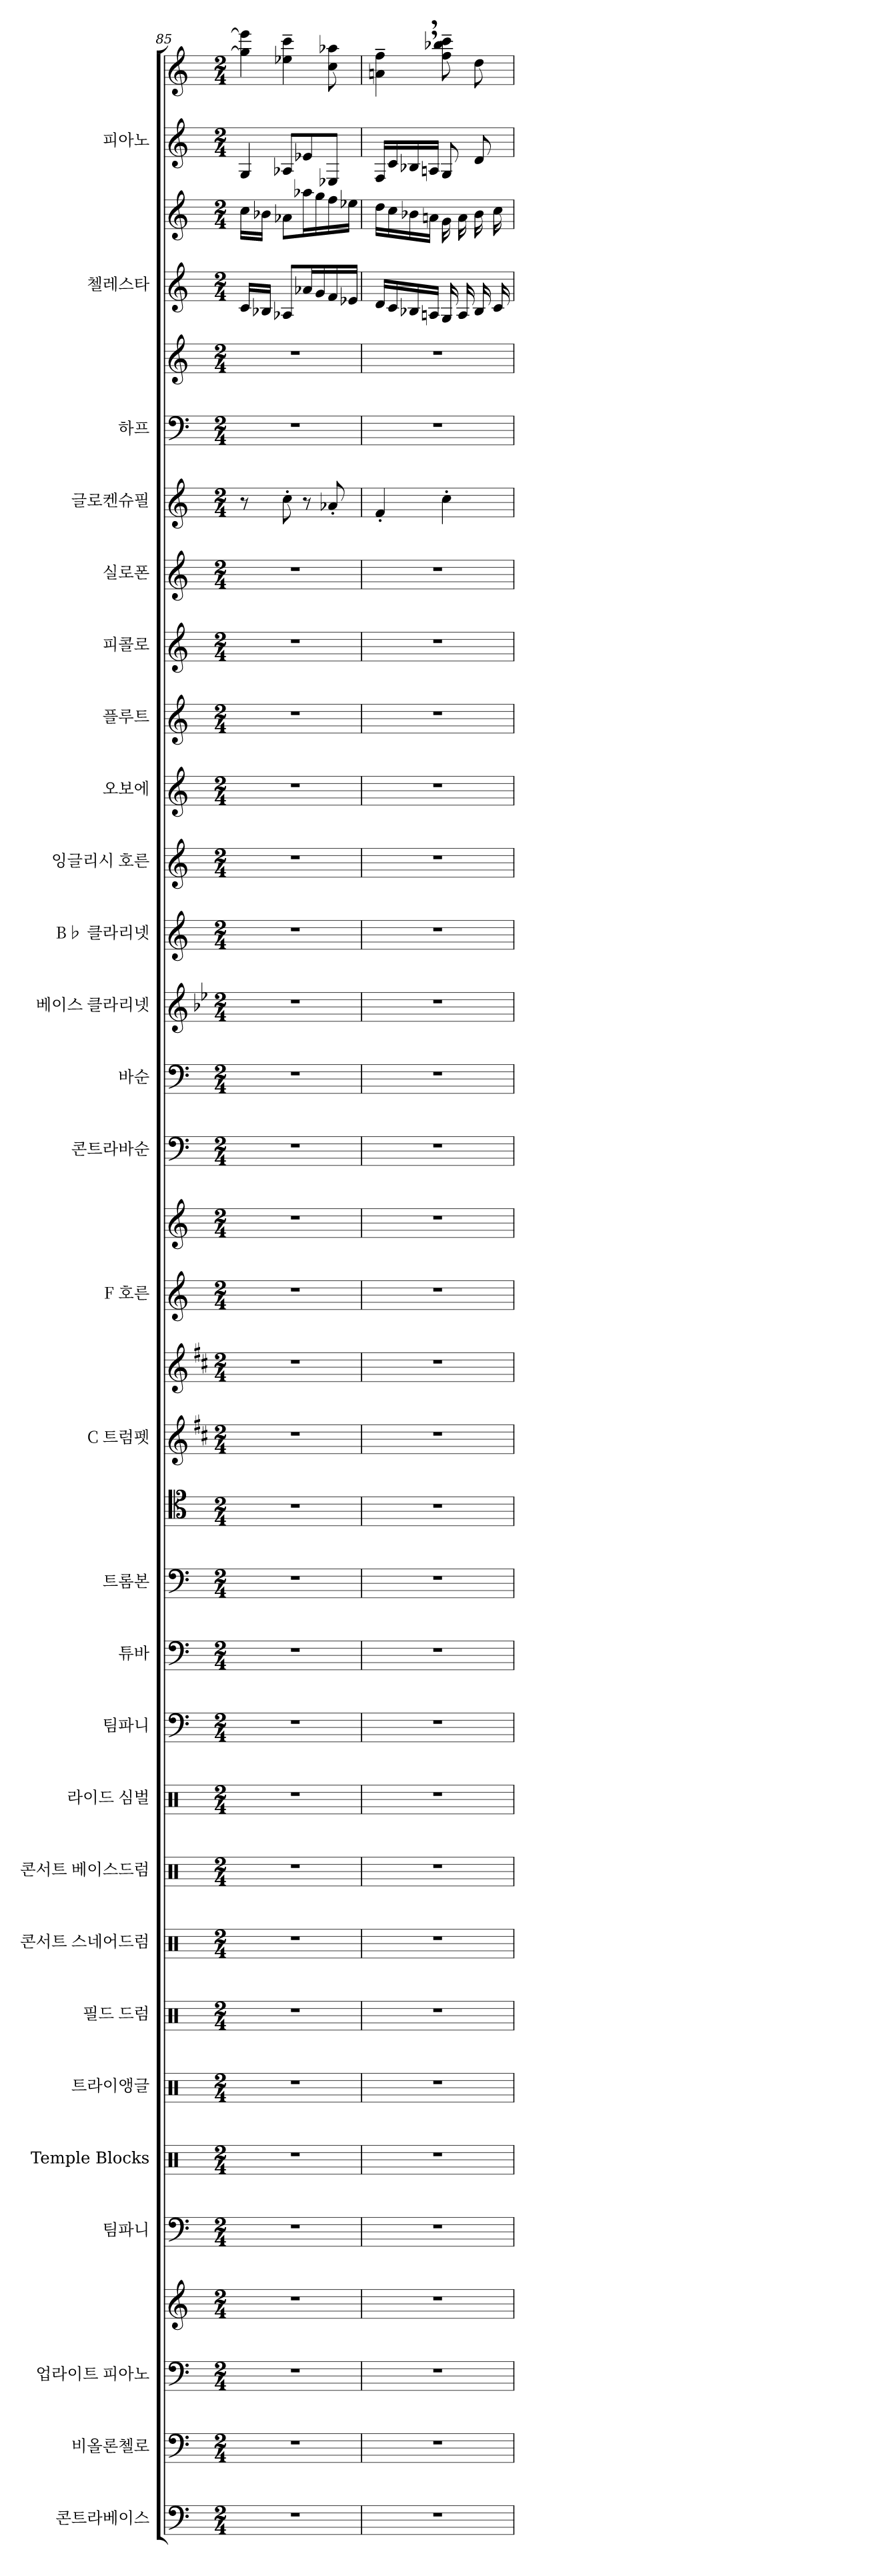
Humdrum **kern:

**kern	**kern	**kern	**kern	**kern	**kern	**kern	**kern	**kern	**kern	**kern	**kern	**kern	**kern	**kern	**kern	**kern	**kern	**kern	**kern	**kern	**kern	**kern	**kern	**kern	**kern	**kern	**kern	**kern	**kern	**kern	**kern	**kern	**kern	**kern
*part28	*part27	*part26	*part26	*part25	*part24	*part23	*part22	*part21	*part20	*part19	*part18	*part17	*part16	*part16	*part15	*part15	*part14	*part14	*part13	*part12	*part11	*part10	*part9	*part8	*part7	*part6	*part5	*part4	*part3	*part3	*part2	*part2	*part1	*part1
*staff35	*staff34	*staff33	*staff32	*staff31	*staff30	*staff29	*staff28	*staff27	*staff26	*staff25	*staff24	*staff23	*staff22	*staff21	*staff20	*staff19	*staff18	*staff17	*staff16	*staff15	*staff14	*staff13	*staff12	*staff11	*staff10	*staff9	*staff8	*staff7	*staff6	*staff5	*staff4	*staff3	*staff2	*staff1
*I"콘트라베이스	*I"비올론첼로	*I"업라이트 피아노	*	*I"팀파니	*I"Temple Blocks	*I"트라이앵글	*I"필드 드럼	*I"콘서트 스네어드럼	*I"콘서트 베이스드럼	*I"라이드 심벌	*I"팀파니	*I"튜바	*I"트롬본	*	*I"C 트럼펫	*	*I"F 호른	*	*I"콘트라바순	*I"바순	*I"베이스 클라리넷	*I"B♭ 클라리넷	*I"잉글리시 호른	*I"오보에	*I"플루트	*I"피콜로	*I"실로폰	*I"글로켄슈필	*I"하프	*	*I"첼레스타	*	*I"피아노	*
*	*	*	*	*	*I'Tmp. Bl.	*	*	*	*	*	*	*	*	*	*	*	*	*	*	*	*	*	*	*	*	*	*	*	*	*	*	*	*	*
*clefF4	*clefF4	*clefF4	*clefG2	*clefF4	*clefX	*clefX	*clefX	*clefX	*clefX	*clefX	*clefF4	*clefF4	*clefF4	*clefC4	*clefG2	*clefG2	*clefG2	*clefG2	*clefF4	*clefF4	*clefG2	*clefG2	*clefG2	*clefG2	*clefG2	*clefG2	*clefG2	*clefG2	*clefF4	*clefG2	*clefG2	*clefG2	*clefG2	*clefG2
*ITrd7c12	*	*	*	*	*	*	*	*	*	*	*	*	*	*	*ITrd1c2	*ITrd1c2	*ITrd4c7	*ITrd4c7	*ITrd7c12	*	*ITrd8c14	*ITrd1c2	*ITrd4c7	*	*	*ITrd-7c-12	*ITrd-7c-12	*ITrd-14c-24	*	*	*ITrd-7c-12	*ITrd-7c-12	*	*
*k[]	*k[]	*k[]	*k[]	*k[]	*k[]	*k[]	*k[]	*k[]	*k[]	*k[]	*k[]	*k[]	*k[]	*k[]	*k[]	*k[]	*k[b-]	*k[b-]	*k[]	*k[]	*k[b-e-]	*k[b-e-]	*k[b-]	*k[]	*k[]	*k[]	*k[]	*k[]	*k[]	*k[]	*k[]	*k[]	*k[]	*k[]
*M2/4	*M2/4	*M2/4	*M2/4	*M2/4	*M2/4	*M2/4	*M2/4	*M2/4	*M2/4	*M2/4	*M2/4	*M2/4	*M2/4	*M2/4	*M2/4	*M2/4	*M2/4	*M2/4	*M2/4	*M2/4	*M2/4	*M2/4	*M2/4	*M2/4	*M2/4	*M2/4	*M2/4	*M2/4	*M2/4	*M2/4	*M2/4	*M2/4	*M2/4	*M2/4
=85	=85	=85	=85	=85	=85	=85	=85	=85	=85	=85	=85	=85	=85	=85	=85	=85	=85	=85	=85	=85	=85	=85	=85	=85	=85	=85	=85	=85	=85	=85	=85	=85	=85	=85
2r	2r	2r	2r	2r	2r	2r	2r	2r	2r	2r	2r	2r	2r	2r	2r	2r	2r	2r	2r	2r	2r	2r	2r	2r	2r	2r	2r	8r	2r	2r	16cc/	16ccc\	8G/J	8gg\] 8eee-\]J
.	.	.	.	.	.	.	.	.	.	.	.	.	.	.	.	.	.	.	.	.	.	.	.	.	.	.	.	.	.	.	16b-X/JJ	16bb-X\JJ	.	.
.	.	.	.	.	.	.	.	.	.	.	.	.	.	.	.	.	.	.	.	.	.	.	.	.	.	.	.	8cccc'\	.	.	8a-X/L	8aa-X\L	8A-X/L	4ee-X\~ 4ccc\~
.	.	.	.	.	.	.	.	.	.	.	.	.	.	.	.	.	.	.	.	.	.	.	.	.	.	.	.	8r	.	.	16aa-X/L	16aaa-X\L	8e-X/	.
.	.	.	.	.	.	.	.	.	.	.	.	.	.	.	.	.	.	.	.	.	.	.	.	.	.	.	.	.	.	.	16gg/	16ggg\	.	.
.	.	.	.	.	.	.	.	.	.	.	.	.	.	.	.	.	.	.	.	.	.	.	.	.	.	.	.	8aaa-X'/	.	.	16ff/	16fff\	8E-X/J	8cc\ 8aa-X\
.	.	.	.	.	.	.	.	.	.	.	.	.	.	.	.	.	.	.	.	.	.	.	.	.	.	.	.	.	.	.	16ee-X/JJ	16eee-X\JJ	.	.
!!LO:LB:g=z
=86	=86	=86	=86	=86	=86	=86	=86	=86	=86	=86	=86	=86	=86	=86	=86	=86	=86	=86	=86	=86	=86	=86	=86	=86	=86	=86	=86	=86	=86	=86	=86	=86	=86	=86
2r	2r	2r	2r	2r	2r	2r	2r	2r	2r	2r	2r	2r	2r	2r	2r	2r	2r	2r	2r	2r	2r	2r	2r	2r	2r	2r	2r	4fff'/	2r	2r	16dd/LL	16ddd\LL	16F/LL	4an\~, 4ff\~,
.	.	.	.	.	.	.	.	.	.	.	.	.	.	.	.	.	.	.	.	.	.	.	.	.	.	.	.	.	.	.	16cc/	16ccc\	16c/	.
.	.	.	.	.	.	.	.	.	.	.	.	.	.	.	.	.	.	.	.	.	.	.	.	.	.	.	.	.	.	.	16b-X/	16bb-X\	16B-X/	.
.	.	.	.	.	.	.	.	.	.	.	.	.	.	.	.	.	.	.	.	.	.	.	.	.	.	.	.	.	.	.	16an/JJ	16aan\JJ	16An/JJ	.
.	.	.	.	.	.	.	.	.	.	.	.	.	.	.	.	.	.	.	.	.	.	.	.	.	.	.	.	4cccc'\	.	.	16g/LL	16gg\LL	8G/L	8ff\~ 8bb-X\~ 8ccc\~L
.	.	.	.	.	.	.	.	.	.	.	.	.	.	.	.	.	.	.	.	.	.	.	.	.	.	.	.	.	.	.	16a/	16aa\	.	.
.	.	.	.	.	.	.	.	.	.	.	.	.	.	.	.	.	.	.	.	.	.	.	.	.	.	.	.	.	.	.	16b-/	16bb-\	8d/	8dd\
.	.	.	.	.	.	.	.	.	.	.	.	.	.	.	.	.	.	.	.	.	.	.	.	.	.	.	.	.	.	.	16cc/	16ccc\	.	.
=	=	=	=	=	=	=	=	=	=	=	=	=	=	=	=	=	=	=	=	=	=	=	=	=	=	=	=	=	=	=	=	=	=	=
*-	*-	*-	*-	*-	*-	*-	*-	*-	*-	*-	*-	*-	*-	*-	*-	*-	*-	*-	*-	*-	*-	*-	*-	*-	*-	*-	*-	*-	*-	*-	*-	*-	*-	*-
